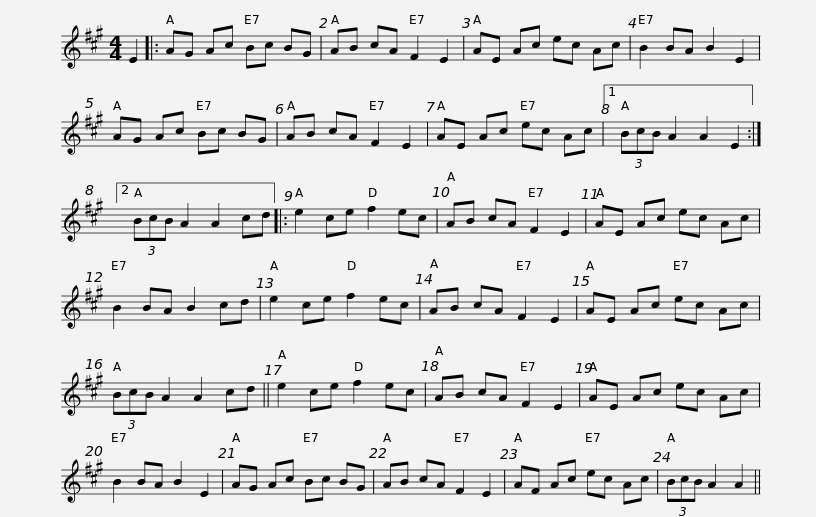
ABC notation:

X:1
L:1/8
M:4/4
I:linebreak $
K:A
V:1 treble
V:1
 E2 |: AG Ac Bc BG | AB cA F2 E2 | AE Ac ec Ac | B2 BA B2 E2 | %5
 AG Ac Bc BG | AB cA F2 E2 |$ AE Ac ec Ac |1 (3BcB A2 A2 E2 :|2 (3BcB A2 A2 cd |: %10
 e2 ce f2 ec | AB cA F2 E2 | AE Ac ec Ac |$ B2 BA B2 cd | e2 ce f2 ec | %15
 AB cA F2 E2 | AE Ac ec Ac | (3BcB A2 A2 cd || e2 ce f2 ec |$ AB cA F2 E2 | %20
 AE Ac ec Ac | B2 BA B2 E2 | AG Ac Bc BG | AB cA F2 E2 | AF Ac ec Ac |$ %25
 (3BcB A2 A2 || %26
